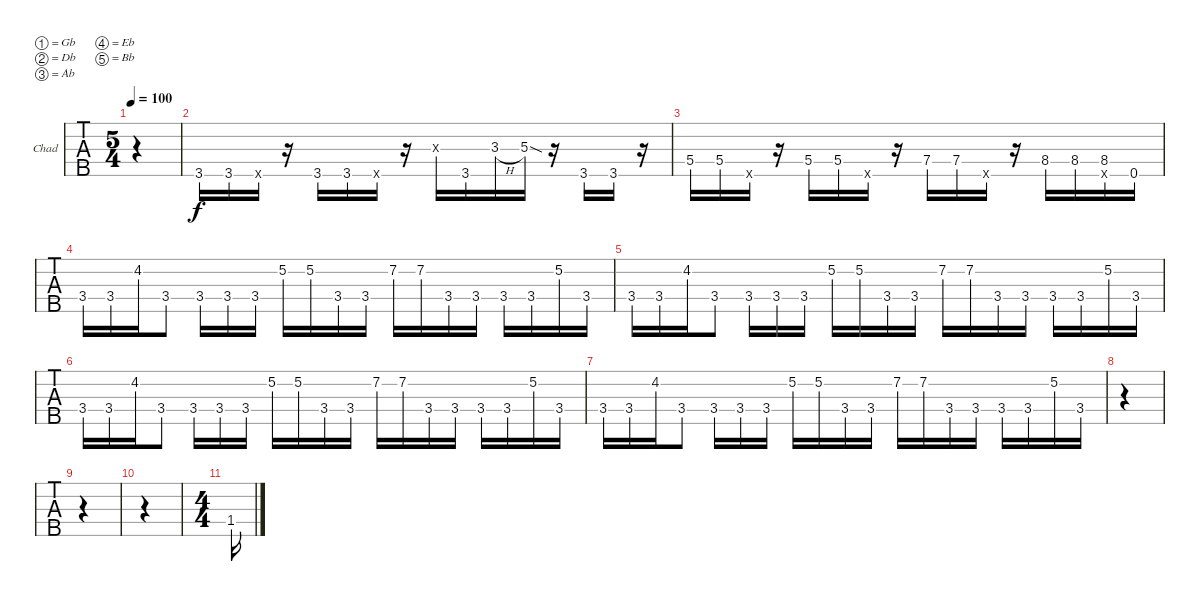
\defaultSystemsLayout 4
\bracketExtendMode groupsimilarinstruments
\firstSystemTrackNameOrientation horizontal
\otherSystemsTrackNameOrientation horizontal
\track ("Chad" "Chad") {instrument electricbassfinger}
\staff {tabs}
\tuning (Gb2 Db2 Ab1 Eb1 Bb0)
\ts (5 4)
\tempo 100
\clef f4
\ks c
|
\scale
0.257261 3.5.16 3.5.16 0.5{x}.16 r.16 3.5.16 3.5.16 0.5{x}.16 r.16 0.3{x}.16 3.5.16 3.3{h}.16 5.3{sod}.16 r.16 3.5.16 3.5.16 r.16 |
5.4.16 5.4.16 0.5{x}.16 r.16 5.4.16 5.4.16 0.5{x}.16 r.16 7.4.16 7.4.16 0.5{x}.16 r.16 8.4.16 8.4.16 (0.5{x} 8.4).16 0.5.16 |
3.4.16 3.4.16 4.2.16 3.4.8 3.4.16 3.4.16 3.4.16 5.2.16 5.2.16 3.4.16 3.4.16 7.2.16 7.2.16 3.4.16 3.4.16 3.4.16 3.4.16 5.2.16 3.4.16 |
3.4.16 3.4.16 4.2.16 3.4.8 3.4.16 3.4.16 3.4.16 5.2.16 5.2.16 3.4.16 3.4.16 7.2.16 7.2.16 3.4.16 3.4.16 3.4.16 3.4.16 5.2.16 3.4.16 |
3.4.16 3.4.16 4.2.16 3.4.8 3.4.16 3.4.16 3.4.16 5.2.16 5.2.16 3.4.16 3.4.16 7.2.16 7.2.16 3.4.16 3.4.16 3.4.16 3.4.16 5.2.16 3.4.16 |
3.4.16 3.4.16 4.2.16 3.4.8 3.4.16 3.4.16 3.4.16 5.2.16 5.2.16 3.4.16 3.4.16 7.2.16 7.2.16 3.4.16 3.4.16 3.4.16 3.4.16 5.2.16 3.4.16 |
|
|
|
\ts (4 4)
1.4.16
